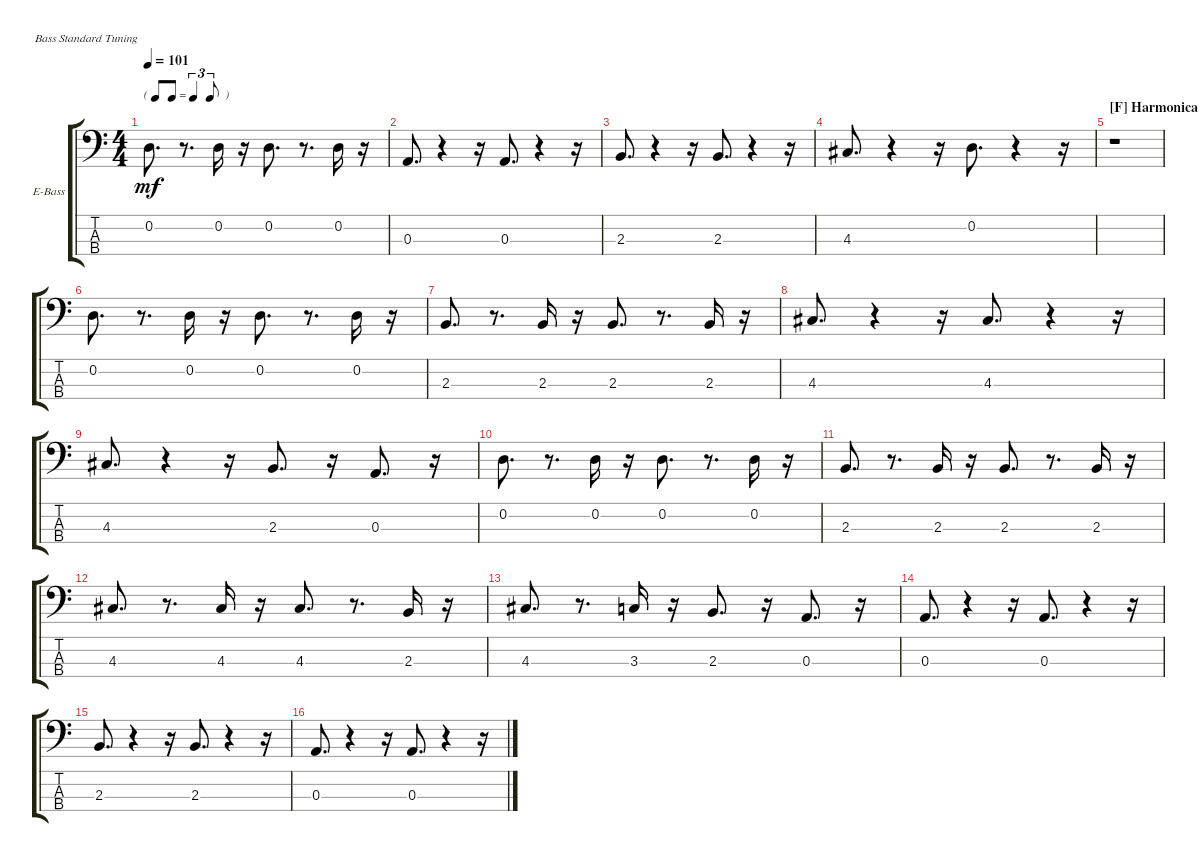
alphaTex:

\bracketExtendMode groupsimilarinstruments
\firstSystemTrackNameOrientation horizontal
\otherSystemsTrackNameOrientation horizontal
\track ("Bill Wyman -  Bass" "E-Bass") {instrument electricbassfinger}
\staff {score tabs}
\tuning (G2 D2 A1 E1)
\ts (4 4)
\tf triplet8th
\tempo 101
\clef f4
\scale
0.333333
\ks c
0.2.8{d dy mf} r.8{d} 0.2.16 r.16 0.2.8{d} r.8{d} 0.2.16 r.16 |
\scale
0.333333 0.3.8{d} r.4 r.16 0.3.8{d} r.4 r.16 |
\scale
0.333333 2.3.8{d} r.4 r.16 2.3.8{d} r.4 r.16 |
\scale
0.333333 4.3.8{d} r.4 r.16 0.2.8{d} r.4 r.16 |
\section ("F" "Harmonica Solo")
\scale
0.333333 r.1 |
\scale
0.333333 0.2.8{d} r.8{d} 0.2.16 r.16 0.2.8{d} r.8{d} 0.2.16 r.16 |
\scale
0.333333 2.3.8{d} r.8{d} 2.3.16 r.16 2.3.8{d} r.8{d} 2.3.16 r.16 |
\scale
0.333333 4.3.8{d} r.4 r.16 4.3.8{d} r.4 r.16 |
\scale
0.333333 4.3.8{d} r.4 r.16 2.3.8{d} r.16 0.3.8{d} r.16 |
\scale
0.333333 0.2.8{d} r.8{d} 0.2.16 r.16 0.2.8{d} r.8{d} 0.2.16 r.16 |
\scale
0.333333 2.3.8{d} r.8{d} 2.3.16 r.16 2.3.8{d} r.8{d} 2.3.16 r.16 |
\scale
0.333333 4.3.8{d} r.8{d} 4.3.16 r.16 4.3.8{d} r.8{d} 2.3.16 r.16 |
\scale
0.333333 4.3.8{d} r.8{d} 3.3.16 r.16 2.3.8{d} r.16 0.3.8{d} r.16 |
\scale
0.333333 0.3.8{d} r.4 r.16 0.3.8{d} r.4 r.16 |
\scale
0.333333 2.3.8{d} r.4 r.16 2.3.8{d} r.4 r.16 |
\scale
0.333333 0.3.8{d} r.4 r.16 0.3.8{d} r.4 r.16
